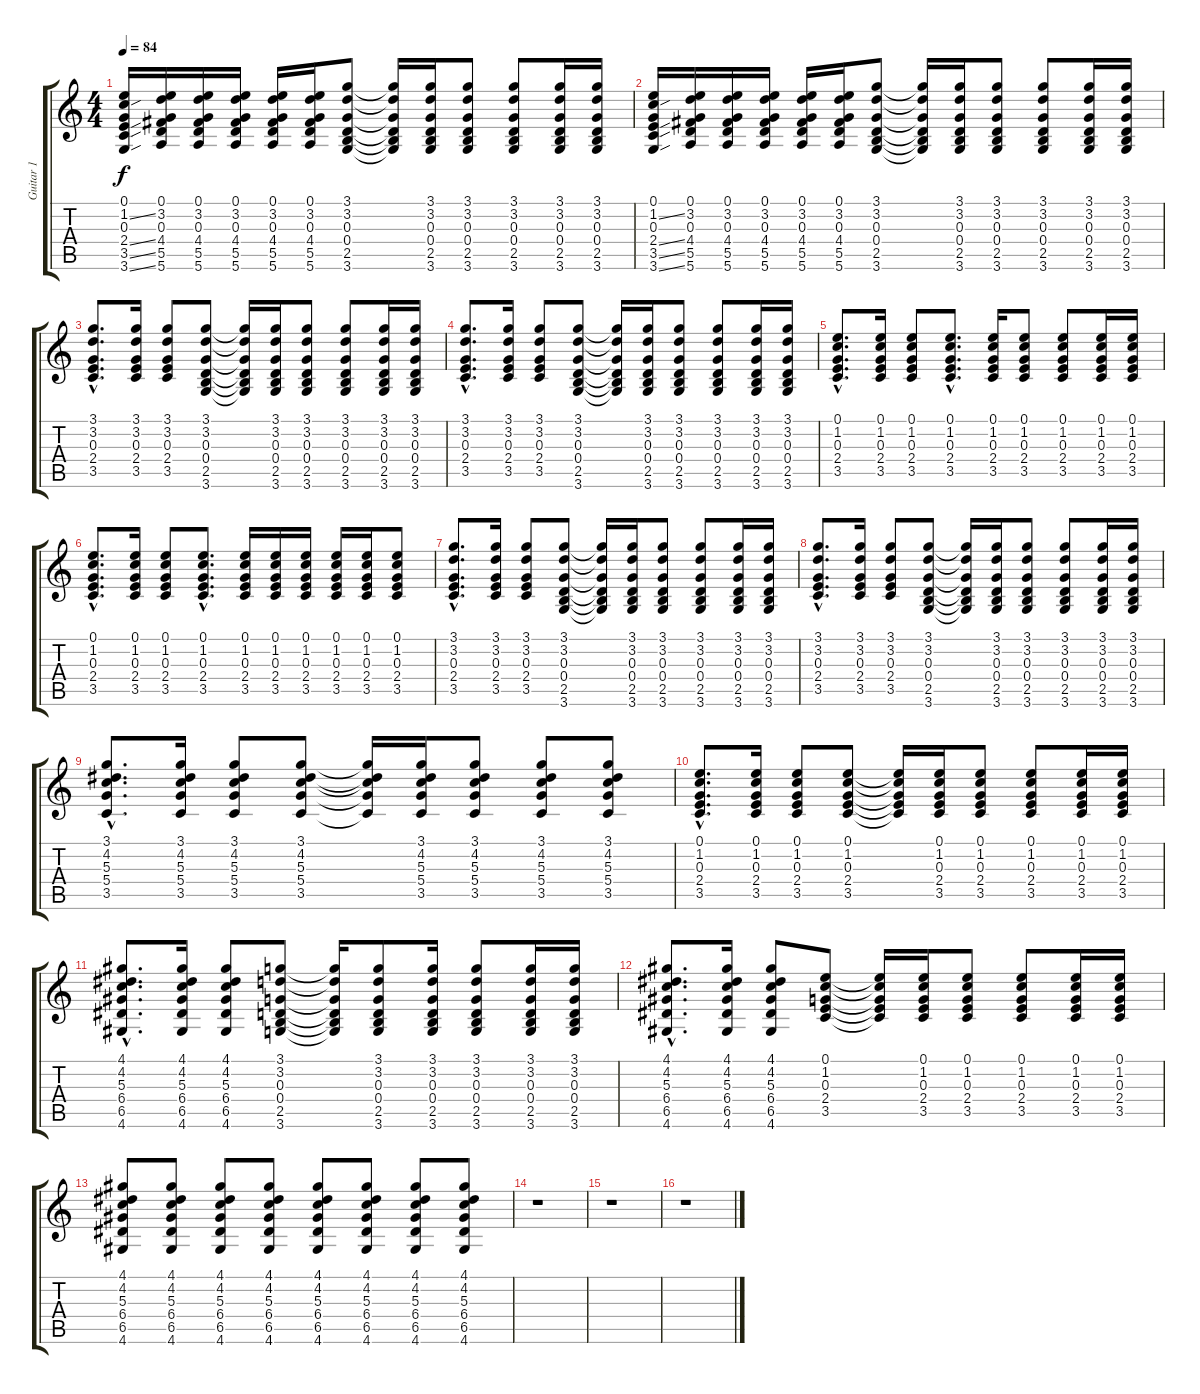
\track ("Guitar 1" "Guitar 1") {instrument acousticguitarsteel}
\staff {score tabs}
\tuning (E4 B3 G3 D3 A2 E2) {hide}
\ts (4 4)
\tempo 84
\clef g2
\ks c
(0.1 1.2{ss} 0.3 2.4{ss} 3.5{ss} 3.6{ss}).16{dy f instrument acousticguitarsteel} (0.1 3.2 0.3 4.4 5.5 5.6).16 (0.1 3.2 0.3 4.4 5.5 5.6).16 (0.1 3.2 0.3 4.4 5.5 5.6).16 (0.1 3.2 0.3 4.4 5.5 5.6).16 (0.1 3.2 0.3 4.4 5.5 5.6).16 (3.1 3.2 0.3 0.4 2.5 3.6).8 (3.1{t} 3.2{t} 0.3{t} 0.4{t} 2.5{t} 3.6{t}).16 (3.1 3.2 0.3 0.4 2.5 3.6).16 (3.1 3.2 0.3 0.4 2.5 3.6).8 (3.1 3.2 0.3 0.4 2.5 3.6).8 (3.1 3.2 0.3 0.4 2.5 3.6).16 (3.1 3.2 0.3 0.4 2.5 3.6).16 |
(0.1 1.2{ss} 0.3 2.4{ss} 3.5{ss} 3.6{ss}).16 (0.1 3.2 0.3 4.4 5.5 5.6).16 (0.1 3.2 0.3 4.4 5.5 5.6).16 (0.1 3.2 0.3 4.4 5.5 5.6).16 (0.1 3.2 0.3 4.4 5.5 5.6).16 (0.1 3.2 0.3 4.4 5.5 5.6).16 (3.1 3.2 0.3 0.4 2.5 3.6).8 (3.1{t} 3.2{t} 0.3{t} 0.4{t} 2.5{t} 3.6{t}).16 (3.1 3.2 0.3 0.4 2.5 3.6).16 (3.1 3.2 0.3 0.4 2.5 3.6).8 (3.1 3.2 0.3 0.4 2.5 3.6).8 (3.1 3.2 0.3 0.4 2.5 3.6).16 (3.1 3.2 0.3 0.4 2.5 3.6).16 |
(3.1{hac} 3.2{hac} 0.3{hac} 2.4{hac} 3.5{hac}).8{d} (3.1 3.2 0.3 2.4 3.5).16 (3.1 3.2 0.3 2.4 3.5).8 (3.1 3.2 0.3 0.4 2.5 3.6).8 (3.1{t} 3.2{t} 0.3{t} 0.4{t} 2.5{t} 3.6{t}).16 (3.1 3.2 0.3 0.4 2.5 3.6).16 (3.1 3.2 0.3 0.4 2.5 3.6).8 (3.1 3.2 0.3 0.4 2.5 3.6).8 (3.1 3.2 0.3 0.4 2.5 3.6).16 (3.1 3.2 0.3 0.4 2.5 3.6).16 |
(3.1{hac} 3.2{hac} 0.3{hac} 2.4{hac} 3.5{hac}).8{d} (3.1 3.2 0.3 2.4 3.5).16 (3.1 3.2 0.3 2.4 3.5).8 (3.1 3.2 0.3 0.4 2.5 3.6).8 (3.1{t} 3.2{t} 0.3{t} 0.4{t} 2.5{t} 3.6{t}).16 (3.1 3.2 0.3 0.4 2.5 3.6).16 (3.1 3.2 0.3 0.4 2.5 3.6).8 (3.1 3.2 0.3 0.4 2.5 3.6).8 (3.1 3.2 0.3 0.4 2.5 3.6).16 (3.1 3.2 0.3 0.4 2.5 3.6).16 |
(0.1{hac} 1.2{hac} 0.3{hac} 2.4{hac} 3.5{hac}).8{d} (0.1 1.2 0.3 2.4 3.5).16 (0.1 1.2 0.3 2.4 3.5).8 (0.1{hac} 1.2{hac} 0.3{hac} 2.4{hac} 3.5{hac}).8{d} (0.1 1.2 0.3 2.4 3.5).16 (0.1 1.2 0.3 2.4 3.5).8 (0.1 1.2 0.3 2.4 3.5).8 (0.1 1.2 0.3 2.4 3.5).16 (0.1 1.2 0.3 2.4 3.5).16 |
(0.1{hac} 1.2{hac} 0.3{hac} 2.4{hac} 3.5{hac}).8{d} (0.1 1.2 0.3 2.4 3.5).16 (0.1 1.2 0.3 2.4 3.5).8 (0.1{hac} 1.2{hac} 0.3{hac} 2.4{hac} 3.5{hac}).8{d} (0.1 1.2 0.3 2.4 3.5).16 (0.1 1.2 0.3 2.4 3.5).16 (0.1 1.2 0.3 2.4 3.5).16 (0.1 1.2 0.3 2.4 3.5).16 (0.1 1.2 0.3 2.4 3.5).16 (0.1 1.2 0.3 2.4 3.5).8 |
(3.1{hac} 3.2{hac} 0.3{hac} 2.4{hac} 3.5{hac}).8{d} (3.1 3.2 0.3 2.4 3.5).16 (3.1 3.2 0.3 2.4 3.5).8 (3.1 3.2 0.3 0.4 2.5 3.6).8 (3.1{t} 3.2{t} 0.3{t} 0.4{t} 2.5{t} 3.6{t}).16 (3.1 3.2 0.3 0.4 2.5 3.6).16 (3.1 3.2 0.3 0.4 2.5 3.6).8 (3.1 3.2 0.3 0.4 2.5 3.6).8 (3.1 3.2 0.3 0.4 2.5 3.6).16 (3.1 3.2 0.3 0.4 2.5 3.6).16 |
(3.1{hac} 3.2{hac} 0.3{hac} 2.4{hac} 3.5{hac}).8{d} (3.1 3.2 0.3 2.4 3.5).16 (3.1 3.2 0.3 2.4 3.5).8 (3.1 3.2 0.3 0.4 2.5 3.6).8 (3.1{t} 3.2{t} 0.3{t} 0.4{t} 2.5{t} 3.6{t}).16 (3.1 3.2 0.3 0.4 2.5 3.6).16 (3.1 3.2 0.3 0.4 2.5 3.6).8 (3.1 3.2 0.3 0.4 2.5 3.6).8 (3.1 3.2 0.3 0.4 2.5 3.6).16 (3.1 3.2 0.3 0.4 2.5 3.6).16 |
(3.1{hac} 4.2{hac} 5.3{hac} 5.4{hac} 3.5{hac}).8{d} (3.1 4.2 5.3 5.4 3.5).16 (3.1 4.2 5.3 5.4 3.5).8 (3.1 4.2 5.3 5.4 3.5).8 (3.1{t} 4.2{t} 5.3{t} 5.4{t} 3.5{t}).16 (3.1 4.2 5.3 5.4 3.5).16 (3.1 4.2 5.3 5.4 3.5).8 (3.1 4.2 5.3 5.4 3.5).8 (3.1 4.2 5.3 5.4 3.5).8 |
(0.1{hac} 1.2{hac} 0.3{hac} 2.4{hac} 3.5{hac}).8{d} (0.1 1.2 0.3 2.4 3.5).16 (0.1 1.2 0.3 2.4 3.5).8 (0.1 1.2 0.3 2.4 3.5).8 (0.1{t} 1.2{t} 0.3{t} 2.4{t} 3.5{t}).16 (0.1 1.2 0.3 2.4 3.5).16 (0.1 1.2 0.3 2.4 3.5).8 (0.1 1.2 0.3 2.4 3.5).8 (0.1 1.2 0.3 2.4 3.5).16 (0.1 1.2 0.3 2.4 3.5).16 |
(4.1{hac} 4.2{hac} 5.3{hac} 6.4{hac} 6.5{hac} 4.6{hac}).8{d} (4.1 4.2 5.3 6.4 6.5 4.6).16 (4.1 4.2 5.3 6.4 6.5 4.6).8 (3.1 3.2 0.3 0.4 2.5 3.6).8 (3.1{t} 3.2{t} 0.3{t} 0.4{t} 2.5{t} 3.6{t}).16 (3.1 3.2 0.3 0.4 2.5 3.6).8 (3.1 3.2 0.3 0.4 2.5 3.6).16 (3.1 3.2 0.3 0.4 2.5 3.6).8 (3.1 3.2 0.3 0.4 2.5 3.6).16 (3.1 3.2 0.3 0.4 2.5 3.6).16 |
(4.1{hac} 4.2{hac} 5.3{hac} 6.4{hac} 6.5{hac} 4.6{hac}).8{d} (4.1 4.2 5.3 6.4 6.5 4.6).16 (4.1 4.2 5.3 6.4 6.5 4.6).8 (0.1 1.2 0.3 2.4 3.5).8 (0.1{t} 1.2{t} 0.3{t} 2.4{t} 3.5{t}).16 (0.1 1.2 0.3 2.4 3.5).16 (0.1 1.2 0.3 2.4 3.5).8 (0.1 1.2 0.3 2.4 3.5).8 (0.1 1.2 0.3 2.4 3.5).16 (0.1 1.2 0.3 2.4 3.5).16 |
(4.1 4.2 5.3 6.4 6.5 4.6).8 (4.1 4.2 5.3 6.4 6.5 4.6).8 (4.1 4.2 5.3 6.4 6.5 4.6).8 (4.1 4.2 5.3 6.4 6.5 4.6).8 (4.1 4.2 5.3 6.4 6.5 4.6).8 (4.1 4.2 5.3 6.4 6.5 4.6).8 (4.1 4.2 5.3 6.4 6.5 4.6).8 (4.1 4.2 5.3 6.4 6.5 4.6).8 |
r.1 |
r.1 |
r.1
